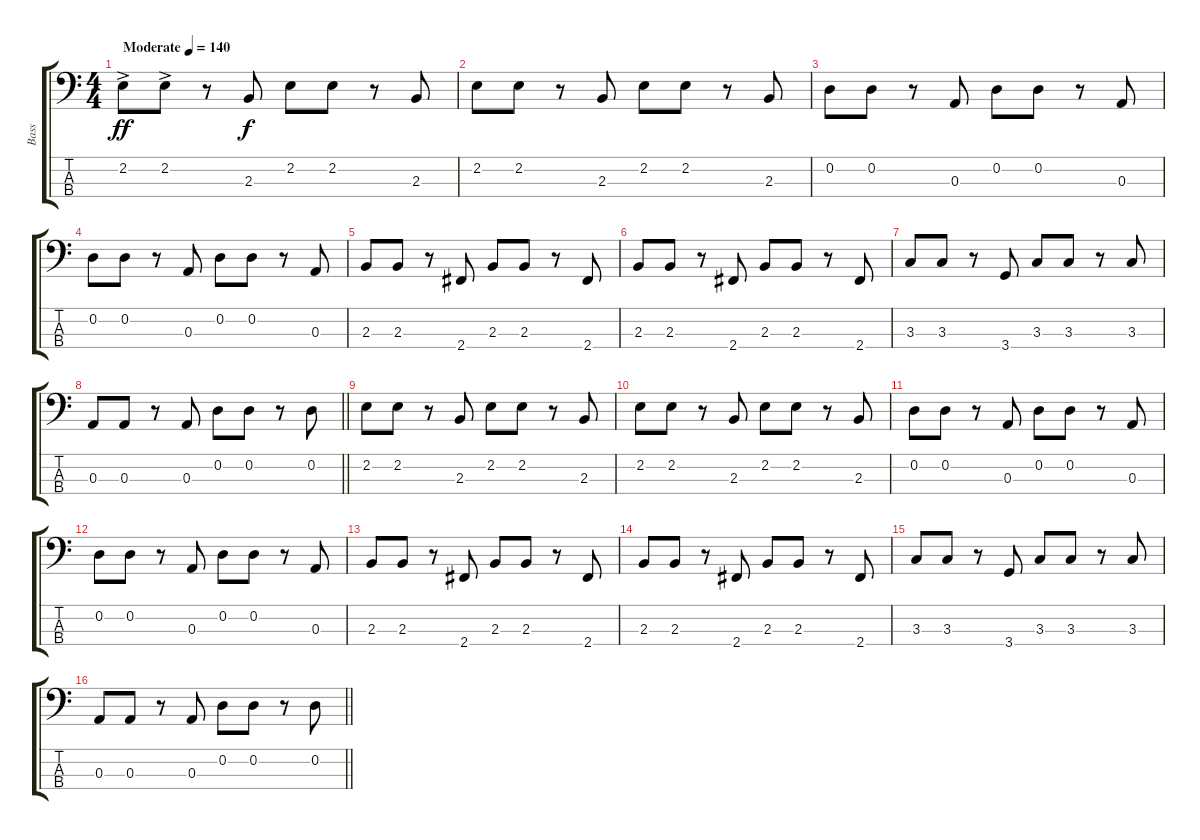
\track ("Bass" "Bass") {instrument electricbassfinger}
\staff {score tabs}
\tuning (G2 D2 A1 E1) {hide}
\ts (4 4)
\section ("" "")
\tempo (140 "Moderate")
\clef f4
\ks c
2.2{ac}.8{dy ff instrument electricbassfinger} 2.2{ac}.8 r.8 2.3.8{dy f} 2.2.8 2.2.8 r.8 2.3.8 |
2.2.8 2.2.8 r.8 2.3.8 2.2.8 2.2.8 r.8 2.3.8 |
0.2.8 0.2.8 r.8 0.3.8 0.2.8 0.2.8 r.8 0.3.8 |
0.2.8 0.2.8 r.8 0.3.8 0.2.8 0.2.8 r.8 0.3.8 |
2.3.8 2.3.8 r.8 2.4.8 2.3.8 2.3.8 r.8 2.4.8 |
2.3.8 2.3.8 r.8 2.4.8 2.3.8 2.3.8 r.8 2.4.8 |
3.3.8 3.3.8 r.8 3.4.8 3.3.8 3.3.8 r.8 3.3.8 |
\barLineRight lightlight
0.3.8 0.3.8 r.8 0.3.8 0.2.8 0.2.8 r.8 0.2.8 |
\section ("" "")
2.2.8 2.2.8 r.8 2.3.8 2.2.8 2.2.8 r.8 2.3.8 |
2.2.8 2.2.8 r.8 2.3.8 2.2.8 2.2.8 r.8 2.3.8 |
0.2.8 0.2.8 r.8 0.3.8 0.2.8 0.2.8 r.8 0.3.8 |
0.2.8 0.2.8 r.8 0.3.8 0.2.8 0.2.8 r.8 0.3.8 |
2.3.8 2.3.8 r.8 2.4.8 2.3.8 2.3.8 r.8 2.4.8 |
2.3.8 2.3.8 r.8 2.4.8 2.3.8 2.3.8 r.8 2.4.8 |
3.3.8 3.3.8 r.8 3.4.8 3.3.8 3.3.8 r.8 3.3.8 |
\barLineRight lightlight
0.3.8 0.3.8 r.8 0.3.8 0.2.8 0.2.8 r.8 0.2.8
